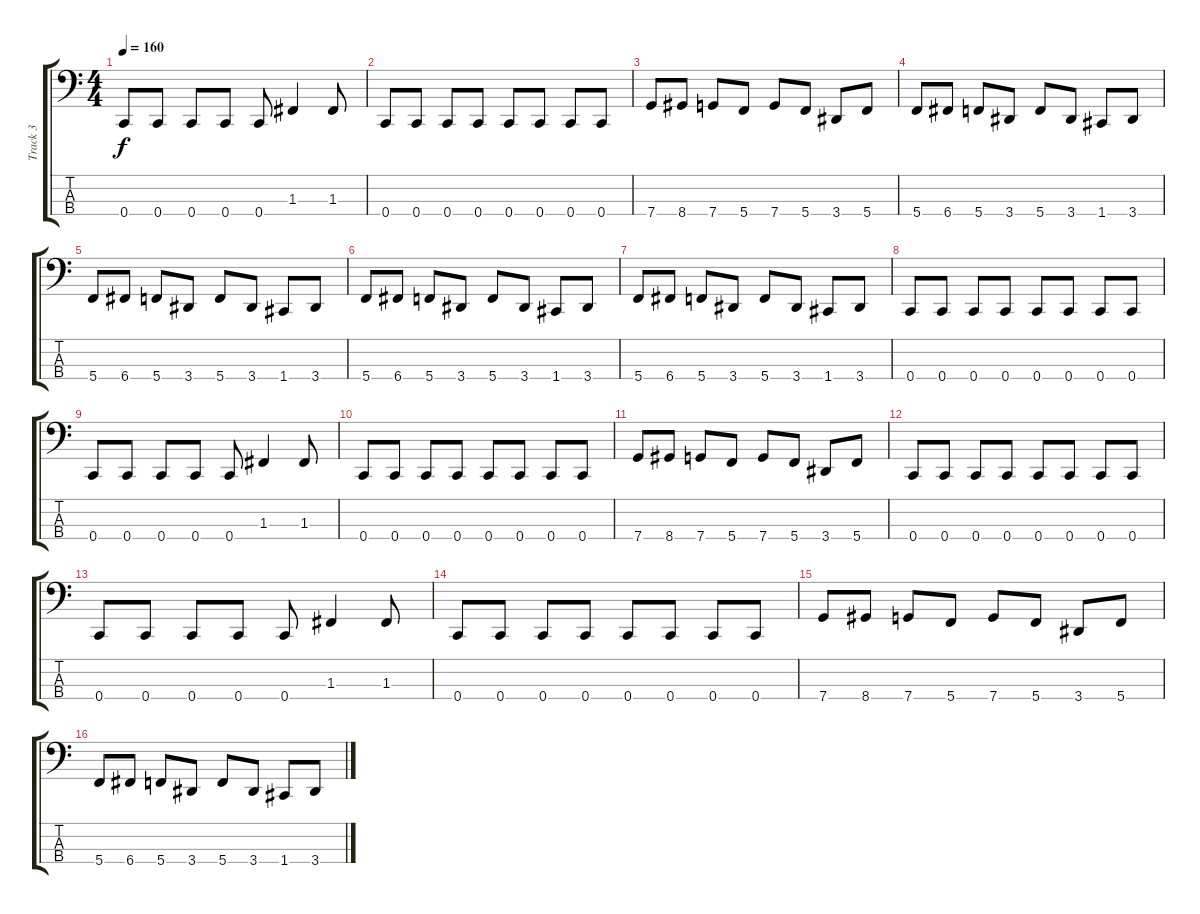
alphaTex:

\track ("Track 3" "Track 3") {instrument electricbassfinger}
\staff {score tabs}
\tuning (Eb2 Bb1 F1 C1) {hide}
\ts (4 4)
\tempo 160
\clef f4
\ks c
0.4.8{dy f} 0.4.8 0.4.8 0.4.8 0.4.8 1.3.4 1.3.8 |
0.4.8 0.4.8 0.4.8 0.4.8 0.4.8 0.4.8 0.4.8 0.4.8 |
7.4.8 8.4.8 7.4.8 5.4.8 7.4.8 5.4.8 3.4.8 5.4.8 |
5.4.8 6.4.8 5.4.8 3.4.8 5.4.8 3.4.8 1.4.8 3.4.8 |
5.4.8 6.4.8 5.4.8 3.4.8 5.4.8 3.4.8 1.4.8 3.4.8 |
5.4.8 6.4.8 5.4.8 3.4.8 5.4.8 3.4.8 1.4.8 3.4.8 |
5.4.8 6.4.8 5.4.8 3.4.8 5.4.8 3.4.8 1.4.8 3.4.8 |
0.4.8 0.4.8 0.4.8 0.4.8 0.4.8 0.4.8 0.4.8 0.4.8 |
0.4.8 0.4.8 0.4.8 0.4.8 0.4.8 1.3.4 1.3.8 |
0.4.8 0.4.8 0.4.8 0.4.8 0.4.8 0.4.8 0.4.8 0.4.8 |
7.4.8 8.4.8 7.4.8 5.4.8 7.4.8 5.4.8 3.4.8 5.4.8 |
0.4.8 0.4.8 0.4.8 0.4.8 0.4.8 0.4.8 0.4.8 0.4.8 |
0.4.8 0.4.8 0.4.8 0.4.8 0.4.8 1.3.4 1.3.8 |
0.4.8 0.4.8 0.4.8 0.4.8 0.4.8 0.4.8 0.4.8 0.4.8 |
7.4.8 8.4.8 7.4.8 5.4.8 7.4.8 5.4.8 3.4.8 5.4.8 |
5.4.8 6.4.8 5.4.8 3.4.8 5.4.8 3.4.8 1.4.8 3.4.8
